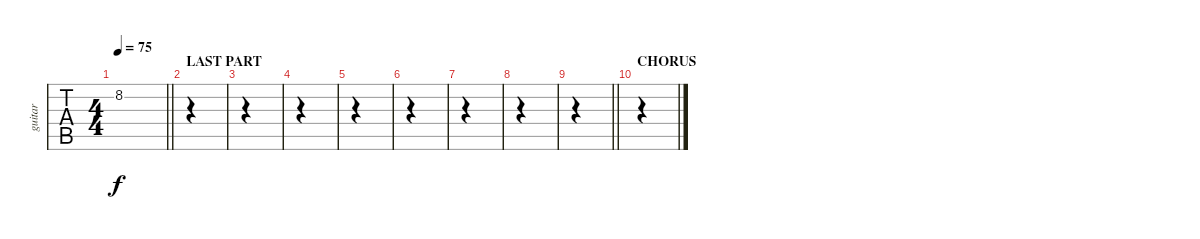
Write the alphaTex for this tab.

\track ("guitar" "guitar") {instrument electricguitarmuted}
\staff {tabs}
\tuning (E4 B3 G3 D3 A2 E2) {hide}
\ts (4 4)
\tempo 75
\clef g2
\barLineRight lightlight
\ks c
8.2{t}.1{dy f volume 0} |
\section ("" "LAST PART")
|
|
|
|
|
|
|
\barLineRight lightlight
|
\section ("" "CHORUS")
